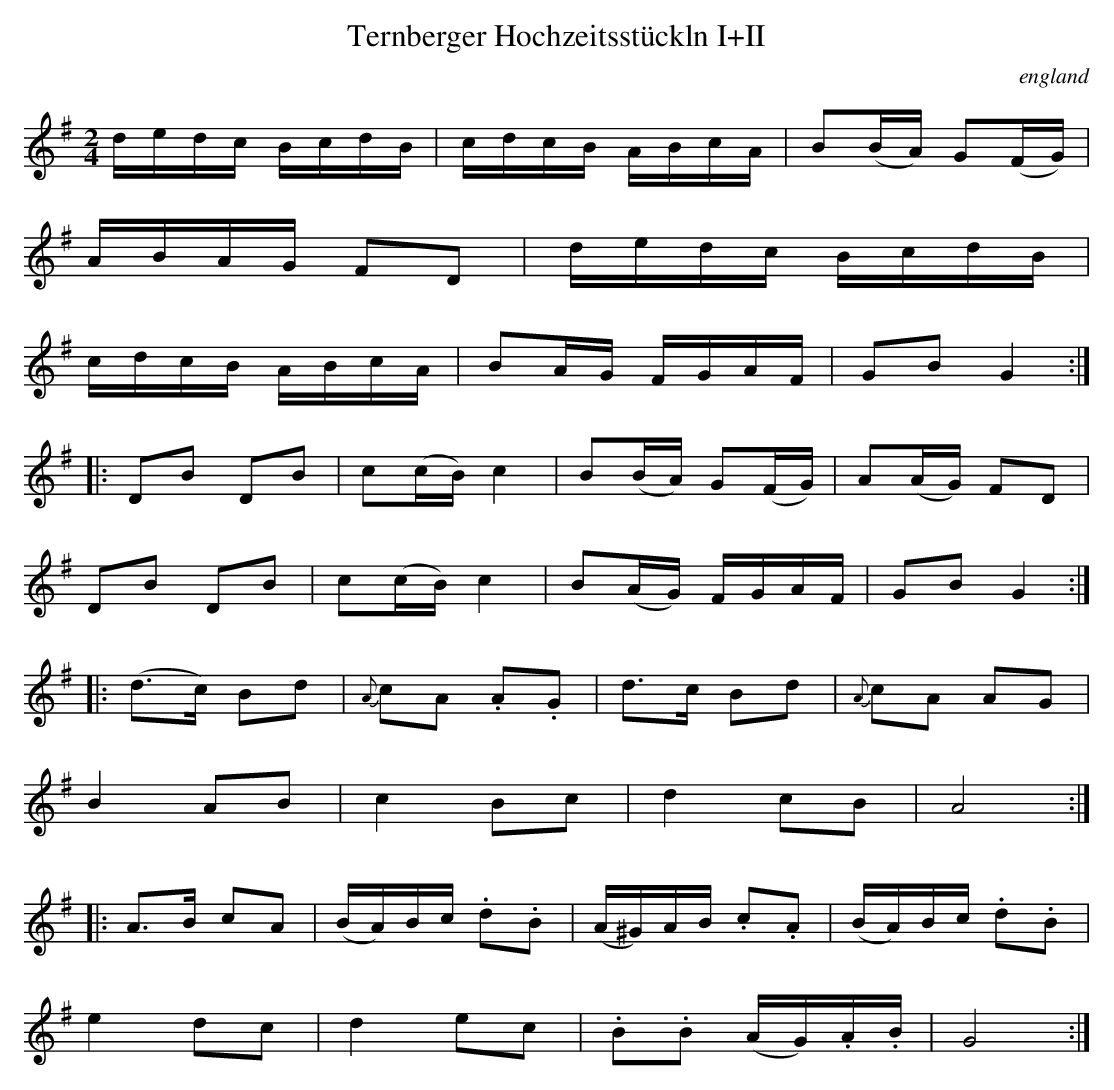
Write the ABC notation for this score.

X:1
T:Ternberger Hochzeitsstückln I+II
O:england
M:2/4
L:1/16
K:G
dedc BcdB|cdcB ABcA|B2(BA) G2(FG)|
ABAG F2D2|dedc BcdB|
cdcB ABcA|B2AG FGAF|G2B2G4:|
|:D2B2 D2B2|c2(cB)c4|B2(BA) G2(FG)|A2(AG) F2D2|
D2B2 D2B2|c2(cB)c4|B2(AG) FGAF|G2B2G4:|
|:(d3c) B2d2|{A}c2A2 .A2.G2|d3c B2d2|{A}c2A2 A2G2|
"_"B4"_"A2"_"B2|"_"c4"_"B2"_"c2|"_"d4"_"c2"_"B2|A8:|
|:A3B c2A2|(BA)Bc .d2.B2|(A^G)AB .c2.A2|(BA)Bc .d2.B2|
"_"e4"_"d2"_"c2|"_"d4"_"e2"_"c2|.B2.B2 (AG).A.B|G8:|
